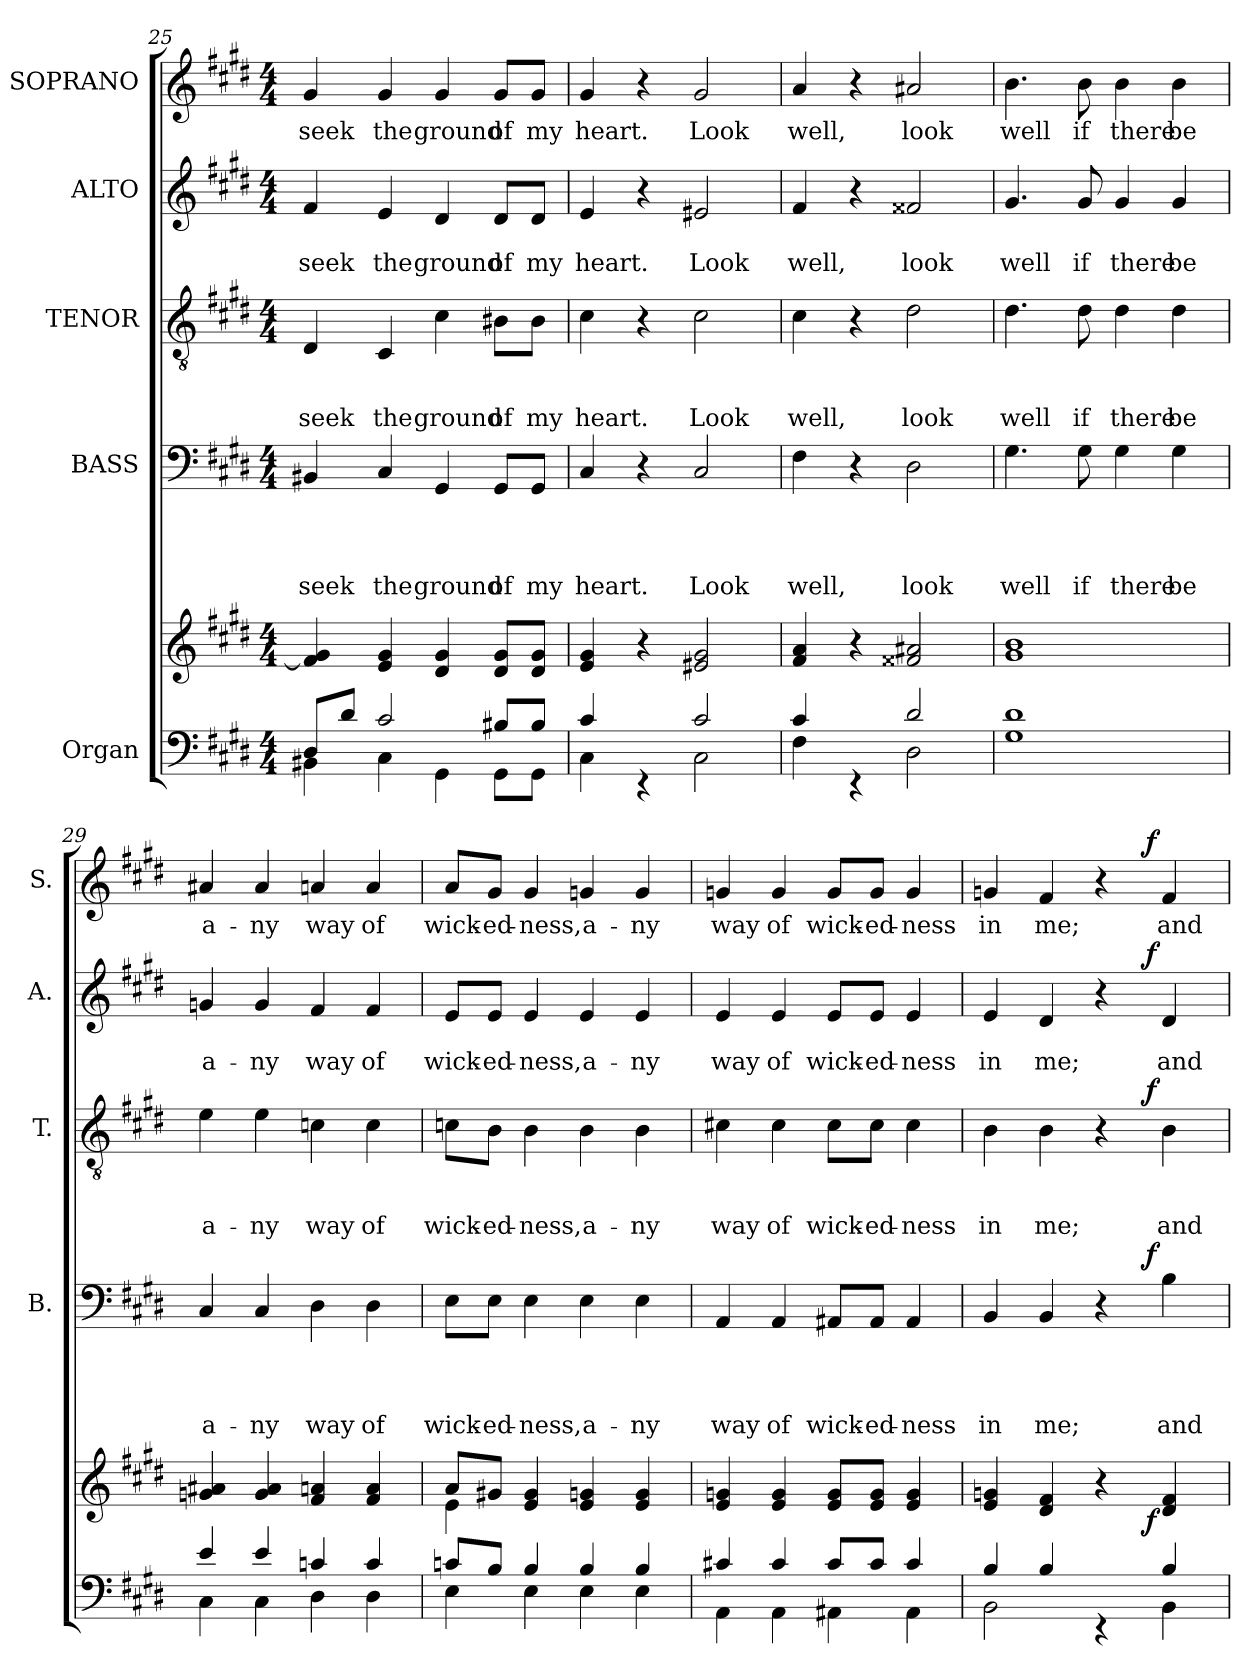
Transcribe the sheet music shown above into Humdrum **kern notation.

**kern	**kern	**dynam	**kern	**text	**text	**text	**text	**dynam	**kern	**text	**text	**text	**dynam	**kern	**text	**text	**dynam	**kern	**text	**dynam
*part5	*part5	*part5	*part4	*part4	*part4	*part4	*part4	*part4	*part3	*part3	*part3	*part3	*part3	*part2	*part2	*part2	*part2	*part1	*part1	*part1
*staff6	*staff5	*staff5/6	*staff4	*staff4	*staff4	*staff4	*staff4	*staff4	*staff3	*staff3	*staff3	*staff3	*staff3	*staff2	*staff2	*staff2	*staff2	*staff1	*staff1	*staff1
*I"Organ	*	*	*I"BASS	*	*	*	*	*	*I"TENOR	*	*	*	*	*I"ALTO	*	*	*	*I"SOPRANO	*	*
*	*	*	*I'B.	*	*	*	*	*	*I'T.	*	*	*	*	*I'A.	*	*	*	*I'S.	*	*
*clefF4	*clefG2	*	*clefF4	*	*	*	*	*	*clefGv2	*	*	*	*	*clefG2	*	*	*	*clefG2	*	*
*k[f#c#g#d#]	*k[f#c#g#d#]	*	*k[f#c#g#d#]	*	*	*	*	*	*k[f#c#g#d#]	*	*	*	*	*k[f#c#g#d#]	*	*	*	*k[f#c#g#d#]	*	*
*E:	*E:	*	*E:	*	*	*	*	*	*E:	*	*	*	*	*E:	*	*	*	*E:	*	*
*M4/4	*M4/4	*	*M4/4	*	*	*	*	*	*M4/4	*	*	*	*	*M4/4	*	*	*	*M4/4	*	*
=25	=25	=25	=25	=25	=25	=25	=25	=25	=25	=25	=25	=25	=25	=25	=25	=25	=25	=25	=25	=25
*^	*	*	*	*	*	*	*	*	*	*	*	*	*	*	*	*	*	*	*	*
!	!	!	!	!	!	!	!	!LO:LY:b	!	!	!	!	!LO:LY:b	!	!	!	!LO:LY:b	!	!	!LO:LY:b	!
8D#/L	4BB#X\	4f#/] 4g#/	.	4BB#X/	.	.	.	seek	.	4D#/	.	.	seek	.	4f#/	.	seek	.	4g#/	seek	.
8d#/J	.	.	.	.	.	.	.	.	.	.	.	.	.	.	.	.	.	.	.	.	.
!	!	!	!	!	!	!	!	!LO:LY:b	!	!	!	!	!LO:LY:b	!	!	!	!LO:LY:b	!	!	!LO:LY:b	!
2c#/	4C#\	4e/ 4g#/	.	4C#/	.	.	.	the	.	4C#/	.	.	the	.	4e/	.	the	.	4g#/	the	.
!	!	!	!	!	!	!	!	!LO:LY:b	!	!	!	!	!LO:LY:b	!	!	!	!LO:LY:b	!	!	!LO:LY:b	!
.	4GG#\	4d#/ 4g#/	.	4GG#/	.	.	.	ground	.	4c#\	.	.	ground	.	4d#/	.	ground	.	4g#/	ground	.
!	!	!	!	!	!	!	!	!LO:LY:b	!	!	!	!	!LO:LY:b	!	!	!	!LO:LY:b	!	!	!LO:LY:b	!
8B#X/L	8GG#\L	8d#/ 8g#/L	.	8GG#/L	.	.	.	of	.	8B#X\L	.	.	of	.	8d#/L	.	of	.	8g#/L	of	.
!	!	!	!	!	!	!	!	!LO:LY:b	!	!	!	!	!LO:LY:b	!	!	!	!LO:LY:b	!	!	!LO:LY:b	!
8B#/J	8GG#\J	8d#/ 8g#/J	.	8GG#/J	.	.	.	my	.	8B#\J	.	.	my	.	8d#/J	.	my	.	8g#/J	my	.
!!LO:LB:g=z
=26	=26	=26	=26	=26	=26	=26	=26	=26	=26	=26	=26	=26	=26	=26	=26	=26	=26	=26	=26	=26	=26
!	!	!	!	!	!	!	!	!LO:LY:b	!	!	!	!	!LO:LY:b	!	!	!	!LO:LY:b	!	!	!LO:LY:b	!
4c#/	4C#\	4e/ 4g#/	.	4C#/	.	.	.	heart.	.	4c#\	.	.	heart.	.	4e/	.	heart.	.	4g#/	heart.	.
4ryy	4rEE	4r	.	4r	.	.	.	.	.	4r	.	.	.	.	4r	.	.	.	4r	.	.
!	!	!	!	!	!	!	!	!LO:LY:b	!	!	!	!	!LO:LY:b	!	!	!	!LO:LY:b	!	!	!LO:LY:b	!
2c#/	2C#\	2e#X/ 2g#/	.	2C#/	.	.	.	Look	.	2c#\	.	.	Look	.	2e#X/	.	Look	.	2g#/	Look	.
=27	=27	=27	=27	=27	=27	=27	=27	=27	=27	=27	=27	=27	=27	=27	=27	=27	=27	=27	=27	=27	=27
!	!	!	!	!	!	!	!	!LO:LY:b	!	!	!	!	!LO:LY:b	!	!	!	!LO:LY:b	!	!	!LO:LY:b	!
4c#/	4F#\	4f#/ 4a/	.	4F#\	.	.	.	well,	.	4c#\	.	.	well,	.	4f#/	.	well,	.	4a/	well,	.
4ryy	4rEE	4r	.	4r	.	.	.	.	.	4r	.	.	.	.	4r	.	.	.	4r	.	.
!	!	!	!	!	!	!	!	!LO:LY:b	!	!	!	!	!LO:LY:b	!	!	!	!LO:LY:b	!	!	!LO:LY:b	!
2d#/	2D#\	2f##X/ 2a#X/	.	2D#\	.	.	.	look	.	2d#\	.	.	look	.	2f##X/	.	look	.	2a#X/	look	.
=28	=28	=28	=28	=28	=28	=28	=28	=28	=28	=28	=28	=28	=28	=28	=28	=28	=28	=28	=28	=28	=28
!	!	!	!	!	!	!	!	!LO:LY:b	!	!	!	!	!LO:LY:b	!	!	!	!LO:LY:b	!	!	!LO:LY:b	!
*v	*v	*	*	*	*	*	*	*	*	*	*	*	*	*	*	*	*	*	*	*	*
1G# 1d#	1g# 1b	.	4.G#\	.	.	.	well	.	4.d#\	.	.	well	.	4.g#/	.	well	.	4.b\	well	.
!	!	!	!	!	!	!	!LO:LY:b	!	!	!	!	!LO:LY:b	!	!	!	!LO:LY:b	!	!	!LO:LY:b	!
.	.	.	8G#\	.	.	.	if	.	8d#\	.	.	if	.	8g#/	.	if	.	8b\	if	.
!	!	!	!	!	!	!	!LO:LY:b	!	!	!	!	!LO:LY:b	!	!	!	!LO:LY:b	!	!	!LO:LY:b	!
.	.	.	4G#\	.	.	.	there	.	4d#\	.	.	there	.	4g#/	.	there	.	4b\	there	.
!	!	!	!	!	!	!	!LO:LY:b	!	!	!	!	!LO:LY:b	!	!	!	!LO:LY:b	!	!	!LO:LY:b	!
.	.	.	4G#\	.	.	.	be	.	4d#\	.	.	be	.	4g#/	.	be	.	4b\	be	.
=29	=29	=29	=29	=29	=29	=29	=29	=29	=29	=29	=29	=29	=29	=29	=29	=29	=29	=29	=29	=29
*^	*	*	*	*	*	*	*	*	*	*	*	*	*	*	*	*	*	*	*	*
!	!	!	!	!	!	!	!	!LO:LY:b	!	!	!	!	!LO:LY:b	!	!	!	!LO:LY:b	!	!	!LO:LY:b	!
4e/	4C#\	4gn/ 4a#X/	.	4C#/	.	.	.	a-	.	4e\	.	.	a-	.	4gn/	.	a-	.	4a#X/	a-	.
!	!	!	!	!	!	!	!	!LO:LY:b	!	!	!	!	!LO:LY:b	!	!	!	!LO:LY:b	!	!	!LO:LY:b	!
4e/	4C#\	4g/ 4a#/	.	4C#/	.	.	.	-ny	.	4e\	.	.	-ny	.	4g/	.	-ny	.	4a#/	-ny	.
!	!	!	!	!	!	!	!	!LO:LY:b	!	!	!	!	!LO:LY:b	!	!	!	!LO:LY:b	!	!	!LO:LY:b	!
4cn/	4D#\	4f#/ 4an/	.	4D#\	.	.	.	way	.	4cn\	.	.	way	.	4f#/	.	way	.	4an/	way	.
!	!	!	!	!	!	!	!	!LO:LY:b	!	!	!	!	!LO:LY:b	!	!	!	!LO:LY:b	!	!	!LO:LY:b	!
4c/	4D#\	4f#/ 4a/	.	4D#\	.	.	.	of	.	4c\	.	.	of	.	4f#/	.	of	.	4a/	of	.
!!LO:PB:g=z
=30	=30	=30	=30	=30	=30	=30	=30	=30	=30	=30	=30	=30	=30	=30	=30	=30	=30	=30	=30	=30	=30
*	*	*^	*	*	*	*	*	*	*	*	*	*	*	*	*	*	*	*	*	*	*
!	!	!	!	!	!	!	!	!	!LO:LY:b	!	!	!	!	!LO:LY:b	!	!	!	!LO:LY:b	!	!	!LO:LY:b	!
8cn/L	4E\	8a/L	4e\	.	8E\L	.	.	.	wick-	.	8cn\L	.	.	wick-	.	8e/L	.	wick-	.	8a/L	wick-	.
!	!	!	!	!	!	!	!	!	!LO:LY:b	!	!	!	!	!LO:LY:b	!	!	!	!LO:LY:b	!	!	!LO:LY:b	!
8B/J	.	8g#X/J	.	.	8E\J	.	.	.	-ed-	.	8B\J	.	.	-ed-	.	8e/J	.	-ed-	.	8g#/J	-ed-	.
!	!	!	!	!	!	!	!	!	!LO:LY:b	!	!	!	!	!LO:LY:b	!	!	!	!LO:LY:b	!	!	!LO:LY:b	!
4B/	4E\	4e/ 4g#/	2.ryy	.	4E\	.	.	.	-ness,	.	4B\	.	.	-ness,	.	4e/	.	-ness,	.	4g#/	-ness,	.
!	!	!	!	!	!	!	!	!	!LO:LY:b	!	!	!	!	!LO:LY:b	!	!	!	!LO:LY:b	!	!	!LO:LY:b	!
4B/	4E\	4e/ 4gn/	.	.	4E\	.	.	.	a-	.	4B\	.	.	a-	.	4e/	.	a-	.	4gn/	a-	.
!	!	!	!	!	!	!	!	!	!LO:LY:b	!	!	!	!	!LO:LY:b	!	!	!	!LO:LY:b	!	!	!LO:LY:b	!
4B/	4E\	4e/ 4g/	.	.	4E\	.	.	.	-ny	.	4B\	.	.	-ny	.	4e/	.	-ny	.	4g/	-ny	.
*	*	*v	*v	*	*	*	*	*	*	*	*	*	*	*	*	*	*	*	*	*	*	*
=31	=31	=31	=31	=31	=31	=31	=31	=31	=31	=31	=31	=31	=31	=31	=31	=31	=31	=31	=31	=31	=31
!	!	!	!	!	!	!	!	!LO:LY:b	!	!	!	!	!LO:LY:b	!	!	!	!LO:LY:b	!	!	!LO:LY:b	!
4c#X/	4AA\	4e/ 4gn/	.	4AA/	.	.	.	way	.	4c#X\	.	.	way	.	4e/	.	way	.	4gn/	way	.
!	!	!	!	!	!	!	!	!LO:LY:b	!	!	!	!	!LO:LY:b	!	!	!	!LO:LY:b	!	!	!LO:LY:b	!
4c#/	4AA\	4e/ 4g/	.	4AA/	.	.	.	of	.	4c#\	.	.	of	.	4e/	.	of	.	4g/	of	.
!	!	!	!	!	!	!	!	!LO:LY:b	!	!	!	!	!LO:LY:b	!	!	!	!LO:LY:b	!	!	!LO:LY:b	!
8c#/L	4AA#X\	8e/ 8g/L	.	8AA#X/L	.	.	.	wick-	.	8c#\L	.	.	wick-	.	8e/L	.	wick-	.	8g/L	wick-	.
!	!	!	!	!	!	!	!	!LO:LY:b	!	!	!	!	!LO:LY:b	!	!	!	!LO:LY:b	!	!	!LO:LY:b	!
8c#/J	.	8e/ 8g/J	.	8AA#/J	.	.	.	-ed-	.	8c#\J	.	.	-ed-	.	8e/J	.	-ed-	.	8g/J	-ed-	.
!	!	!	!	!	!	!	!	!LO:LY:b	!	!	!	!	!LO:LY:b	!	!	!	!LO:LY:b	!	!	!LO:LY:b	!
4c#/	4AA#\	4e/ 4g/	.	4AA#/	.	.	.	-ness	.	4c#\	.	.	-ness	.	4e/	.	-ness	.	4g/	-ness	.
=32	=32	=32	=32	=32	=32	=32	=32	=32	=32	=32	=32	=32	=32	=32	=32	=32	=32	=32	=32	=32	=32
!	!	!	!	!	!	!	!	!LO:LY:b	!	!	!	!	!LO:LY:b	!	!	!	!LO:LY:b	!	!	!LO:LY:b	!
*	*	*^	*	*^	*	*	*	*	*	*^	*	*	*	*	*^	*	*	*	*^	*	*
4B/	2BB\	4e/ 4gn/	2ryy	.	4BB/	2ryy	.	.	.	in	.	4B\	2ryy	.	.	in	.	4e/	2ryy	.	in	.	4gn/	2ryy	in	.
!	!	!	!	!	!	!	!	!	!	!LO:LY:b	!	!	!	!	!	!LO:LY:b	!	!	!	!	!LO:LY:b	!	!	!	!LO:LY:b	!
4B/	.	4d#/ 4f#/	.	.	4BB/	.	.	.	.	me;	.	4B\	.	.	.	me;	.	4d#/	.	.	me;	.	4f#/	.	me;	.
4ryy	4rEE	4r	8..ryy	.	4r	8..ryy	.	.	.	.	.	4r	8..ryy	.	.	.	.	4r	8..ryy	.	.	.	4r	8..ryy	.	.
!	!	!	!	!LO:DY:b	!	!	!	!	!	!	!LO:DY:a	!	!	!	!	!	!LO:DY:a	!	!	!	!	!LO:DY:a	!	!	!	!LO:DY:a
.	.	.	4ryy	f	.	4ryy	.	.	.	.	f	.	4ryy	.	.	.	f	.	4ryy	.	.	f	.	4ryy	.	f
!	!	!	!	!	!	!	!	!	!	!LO:LY:b	!	!	!	!	!	!LO:LY:b	!	!	!	!	!LO:LY:b	!	!	!	!LO:LY:b	!
4B/	4BB\	4d#/ 4f#/	.	.	4B\	.	.	.	.	and	.	4B\	.	.	.	and	.	4d#/	.	.	and	.	4f#/	.	and	.
.	.	.	32ryy	.	.	32ryy	.	.	.	.	.	.	32ryy	.	.	.	.	.	32ryy	.	.	.	.	32ryy	.	.
*v	*v	*	*	*	*v	*v	*	*	*	*	*	*v	*v	*	*	*	*	*v	*v	*	*	*	*v	*v	*	*
*	*v	*v	*	*	*	*	*	*	*	*	*	*	*	*	*	*	*	*	*	*	*
=	=	=	=	=	=	=	=	=	=	=	=	=	=	=	=	=	=	=	=	=
*-	*-	*-	*-	*-	*-	*-	*-	*-	*-	*-	*-	*-	*-	*-	*-	*-	*-	*-	*-	*-
